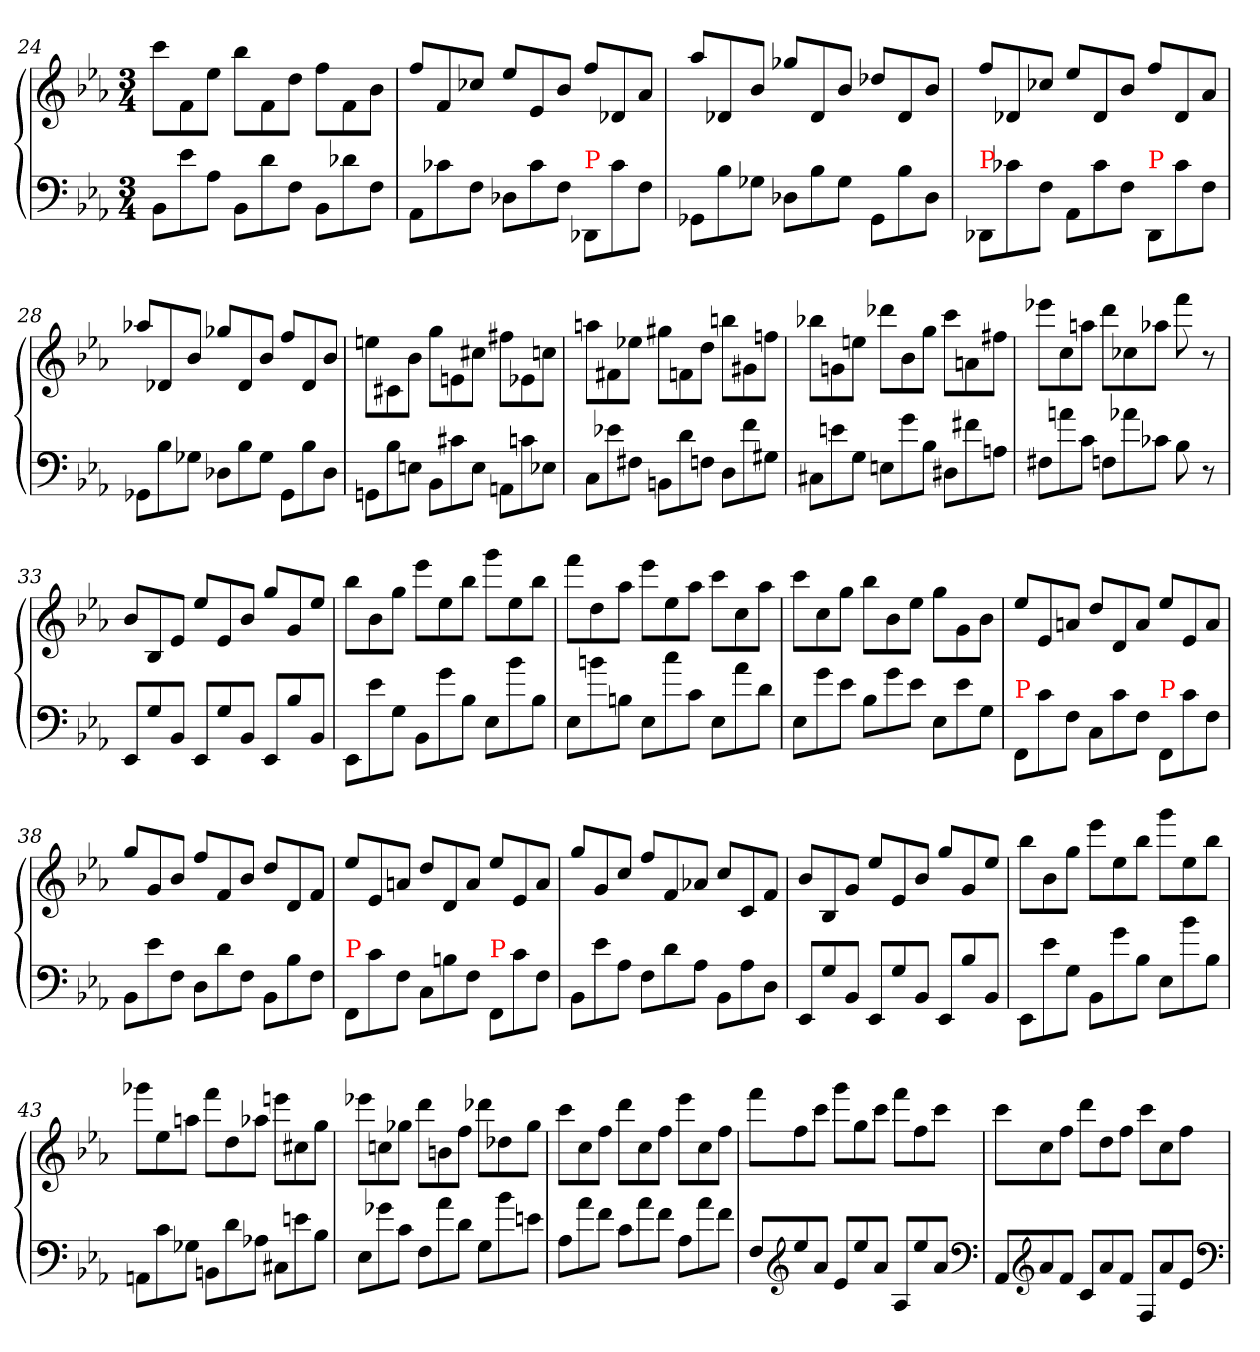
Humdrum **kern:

**kern	**kern
*part1	*part1
*staff2	*staff1
*clefF4	*clefG2
*k[b-e-a-]	*k[b-e-a-]
*E-:	*E-:
*M3/4	*M3/4
*Xtuplet	*Xtuplet
=24	=24
12BB-L	12cccL
12e-	12f
12A-J	12ee-J
12BB-L	12bb-L
12d	12f
12FJ	12ddJ
12BB-L	12ffL
12d-X	12f
12FJ	12b-J
=25	=25
12AA-L	12ff/L
12c-X	12f
12FJ	12cc-XJ
12D-XL	12ee-/L
12c-	12e-
12FJ	12b-J
!LO:TX:a:color=red:t=P	!
12DD-X/L	12ff/L
12c-\	12d-X
12F\J	12a-J
=26	=26
12GG-XL	12aa-/L
12B-	12d-X
12G-XJ	12b-J
12D-XL	12gg-X/L
12B-	12d-
12G-J	12b-J
12GG-L	12dd-X/L
12B-	12d-
12D-J	12b-J
=27	=27
!LO:TX:a:color=red:t=P	!
12DD-X/L	12ff/L
12c-X\	12d-X
12F\J	12cc-XJ
12AA-L	12ee-L
12c-	12d-
12FJ	12b-J
!LO:TX:a:color=red:t=P	!
12DD-/L	12ffL
12c-\	12d-
12F\J	12a-J
=28	=28
12GG-XL	12aa-X/L
12B-	12d-X
12G-XJ	12b-J
12D-XL	12gg-X/L
12B-	12d-
12G-J	12b-J
12GG-L	12ff/L
12B-	12d-
12D-J	12b-J
=29	=29
12GGnL	12een\L
12B-	12c#X
12EnJ	12b-J
12BB-L	12ggL
12c#X	12en
12EJ	12cc#XJ
12AAnL	12ff#XL
12cn	12e-X
12E-XJ	12ccnJ
=30	=30
12CL	12aanL
12e-X	12f#X
12F#XJ	12ee-XJ
12BBnL	12gg#XL
12d	12fn
12FnJ	12ddJ
12DL	12bbnL
12f	12g#X
12G#XJ	12ffnJ
=31	=31
12C#XL	12bb-XL
12en	12gn
12GJ	12eenJ
12EnL	12ddd-XL
12g	12b-
12B-J	12ggJ
12D#XL	12cccL
12f#X	12an
12AnJ	12ff#XJ
=32	=32
12F#XL	12eee-XL
12an	12cc
12cJ	12aanJ
12FnL	12dddL
12a-X	12cc-X
12c-XJ	12aa-J
8B-	8fff
8r	8r
=33	=33
12EE-L	12b-L
12G	12B-
12BB-J	12e-J
12EE-L	12ee-L
12G	12e-
12BB-J	12b-J
12EE-L	12gg/L
12B-	12g
12BB-J	12ee-J
=34	=34
12EE-L	12bb-L
12e-	12b-
12GJ	12ggJ
12BB-L	12eee-L
12g	12ee-
12B-J	12bb-J
12E-L	12gggL
12b-	12ee-
12B-J	12bb-J
=35	=35
12E-L	12fffL
12bn	12dd
12BnJ	12aa-J
12E-L	12eee-L
12cc	12ee-
12cJ	12aa-J
12E-L	12cccL
12a-	12cc
12dJ	12aa-J
=36	=36
12E-L	12cccL
12g	12cc
12e-J	12ggJ
12B-L	12bb-L
12g	12b-
12e-J	12ee-J
12E-L	12ggL
12e-	12g
12GJ	12b-J
=37	=37
!LO:TX:a:color=red:t=P	!
12FF/L	12ee-L
12c\	12e-
12F\J	12anJ
12CL	12ddL
12c	12d
12FJ	12aJ
!LO:TX:a:color=red:t=P	!
12FF/L	12ee-L
12c\	12e-
12F\J	12aJ
=38	=38
12BB-L	12gg/L
12e-	12g
12FJ	12b-J
12DL	12ff/L
12d	12f
12FJ	12b-J
12BB-L	12ddL
12B-	12d
12FJ	12fJ
=39	=39
!LO:TX:a:color=red:t=P	!
12FF/L	12ee-L
12c\	12e-
12F\J	12anJ
12CL	12ddL
12Bn	12d
12FJ	12aJ
!LO:TX:a:color=red:t=P	!
12FF/L	12ee-L
12c\	12e-
12F\J	12aJ
=40	=40
12BB-L	12gg/L
12e-	12g
12A-J	12ccJ
12FL	12ff/L
12d	12f
12A-J	12a-XJ
12BB-L	12ccL
12A-	12c
12DJ	12fJ
=41	=41
12EE-L	12b-L
12G	12B-
12BB-J	12gJ
12EE-L	12ee-L
12G	12e-
12BB-J	12b-J
12EE-L	12gg/L
12B-	12g
12BB-J	12ee-J
=42	=42
12EE-L	12bb-L
12e-	12b-
12GJ	12ggJ
12BB-L	12eee-L
12g	12ee-
12B-J	12bb-J
12E-L	12gggL
12b-	12ee-
12B-J	12bb-J
=43	=43
12AAnL	12ggg-XL
12c	12ee-
12G-XJ	12aanJ
12BBnL	12fffL
12d	12dd
12A-XJ	12aa-XJ
12C#XL	12eeenL
12en	12cc#X
12B-J	12ggJ
=44	=44
12E-L	12eee-XL
12g-X	12ccn
12cJ	12gg-XJ
12FL	12dddL
12a-	12bn
12dJ	12ffJ
12GL	12ddd-XL
12b-	12dd-X
12enJ	12gg-J
=45	=45
12A-L	12cccL
12a-	12cc
12fJ	12ffJ
12cL	12dddL
12a-	12cc
12fJ	12ffJ
12A-L	12eee-L
12a-	12cc
12fJ	12ffJ
=46	=46
12F/L	12fffL
*clefG2	*
12ee-	12ff
12a-J	12cccJ
12e-L	12gggL
12ee-	12gg
12a-J	12cccJ
12A-L	12fffL
12ee-	12ff
12a-J	12cccJ
*clefF4	*
=47	=47
12AA-L	12cccL
*clefG2	*
12a-	12cc
12fJ	12ffJ
12cL	12dddL
12a-	12dd
12fJ	12ffJ
12FL	12cccL
12a-	12cc
12e-J	12ffJ
*clefF4	*
=	=
*-	*-
